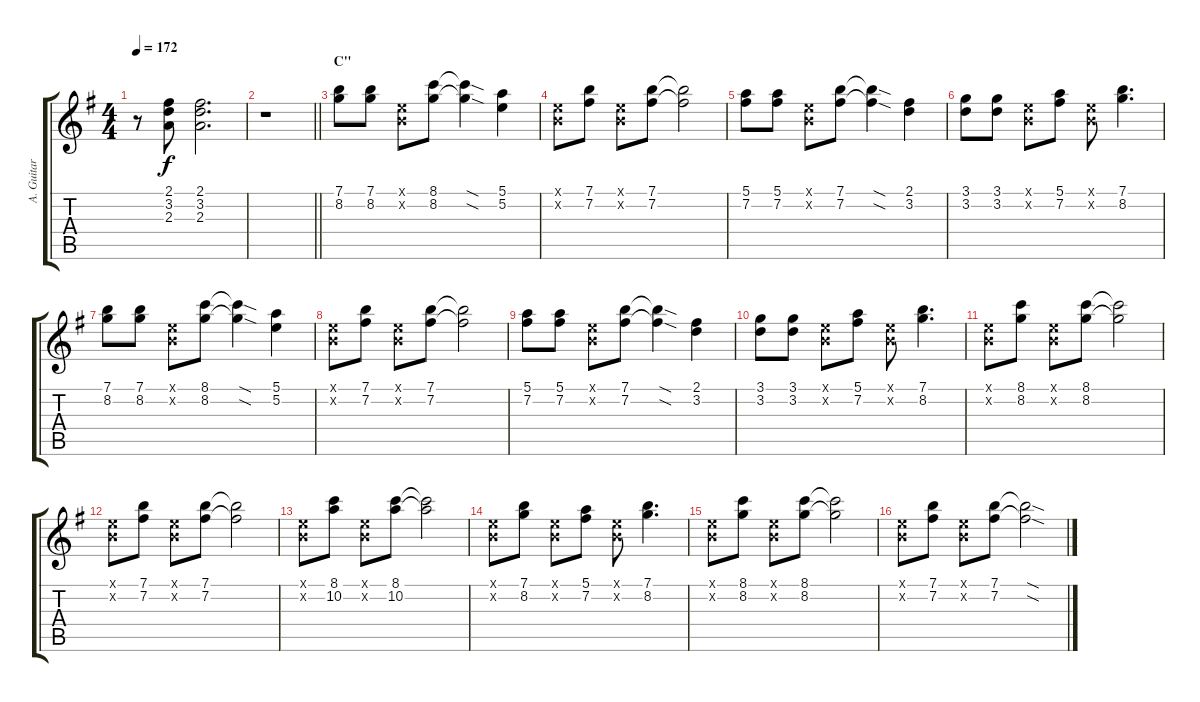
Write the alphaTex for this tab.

\track ("A. Guitar II" "A. Guitar ") {instrument acousticguitarsteel}
\staff {score tabs}
\tuning (E4 B3 G3 D3 A2 E2) {hide}
\ts (4 4)
\tempo 172
\clef g2
\ks g
r.8{dy f} (2.1 3.2 2.3).8 (2.1 3.2 2.3).2{d} |
\barLineRight lightlight
r.1 |
\section ("" "C\"")
(7.1 8.2).8 (7.1 8.2).8 (0.1{x} 0.2{x}).8 (8.1 8.2).8 (8.1{sod t} 8.2{sod t}).4 (5.1 5.2).4 |
(0.1{x} 0.2{x}).8 (7.1 7.2).8 (0.1{x} 0.2{x}).8 (7.1 7.2).8 (7.1{t} 7.2{t}).2 |
(5.1 7.2).8 (5.1 7.2).8 (0.1{x} 0.2{x}).8 (7.1 7.2).8 (7.1{sod t} 7.2{sod t}).4 (2.1 3.2).4 |
(3.1 3.2).8 (3.1 3.2).8 (0.1{x} 0.2{x}).8 (5.1 7.2).8 (0.1{x} 0.2{x}).8 (7.1 8.2).4{d} |
(7.1 8.2).8 (7.1 8.2).8 (0.1{x} 0.2{x}).8 (8.1 8.2).8 (8.1{sod t} 8.2{sod t}).4 (5.1 5.2).4 |
(0.1{x} 0.2{x}).8 (7.1 7.2).8 (0.1{x} 0.2{x}).8 (7.1 7.2).8 (7.1{t} 7.2{t}).2 |
(5.1 7.2).8 (5.1 7.2).8 (0.1{x} 0.2{x}).8 (7.1 7.2).8 (7.1{sod t} 7.2{sod t}).4 (2.1 3.2).4 |
(3.1 3.2).8 (3.1 3.2).8 (0.1{x} 0.2{x}).8 (5.1 7.2).8 (0.1{x} 0.2{x}).8 (7.1 8.2).4{d} |
(0.1{x} 0.2{x}).8 (8.1 8.2).8 (0.1{x} 0.2{x}).8 (8.1 8.2).8 (8.1{t} 8.2{t}).2 |
(0.1{x} 0.2{x}).8 (7.1 7.2).8 (0.1{x} 0.2{x}).8 (7.1 7.2).8 (7.1{t} 7.2{t}).2 |
(0.1{x} 0.2{x}).8 (8.1 10.2).8 (0.1{x} 0.2{x}).8 (8.1 10.2).8 (8.1{t} 10.2{t}).2 |
(0.1{x} 0.2{x}).8 (7.1 8.2).8 (0.1{x} 0.2{x}).8 (5.1 7.2).8 (0.1{x} 0.2{x}).8 (7.1 8.2).4{d} |
(0.1{x} 0.2{x}).8 (8.1 8.2).8 (0.1{x} 0.2{x}).8 (8.1 8.2).8 (8.1{t} 8.2{t}).2 |
(0.1{x} 0.2{x}).8 (7.1 7.2).8 (0.1{x} 0.2{x}).8 (7.1 7.2).8 (7.1{sod t} 7.2{sod t}).2
